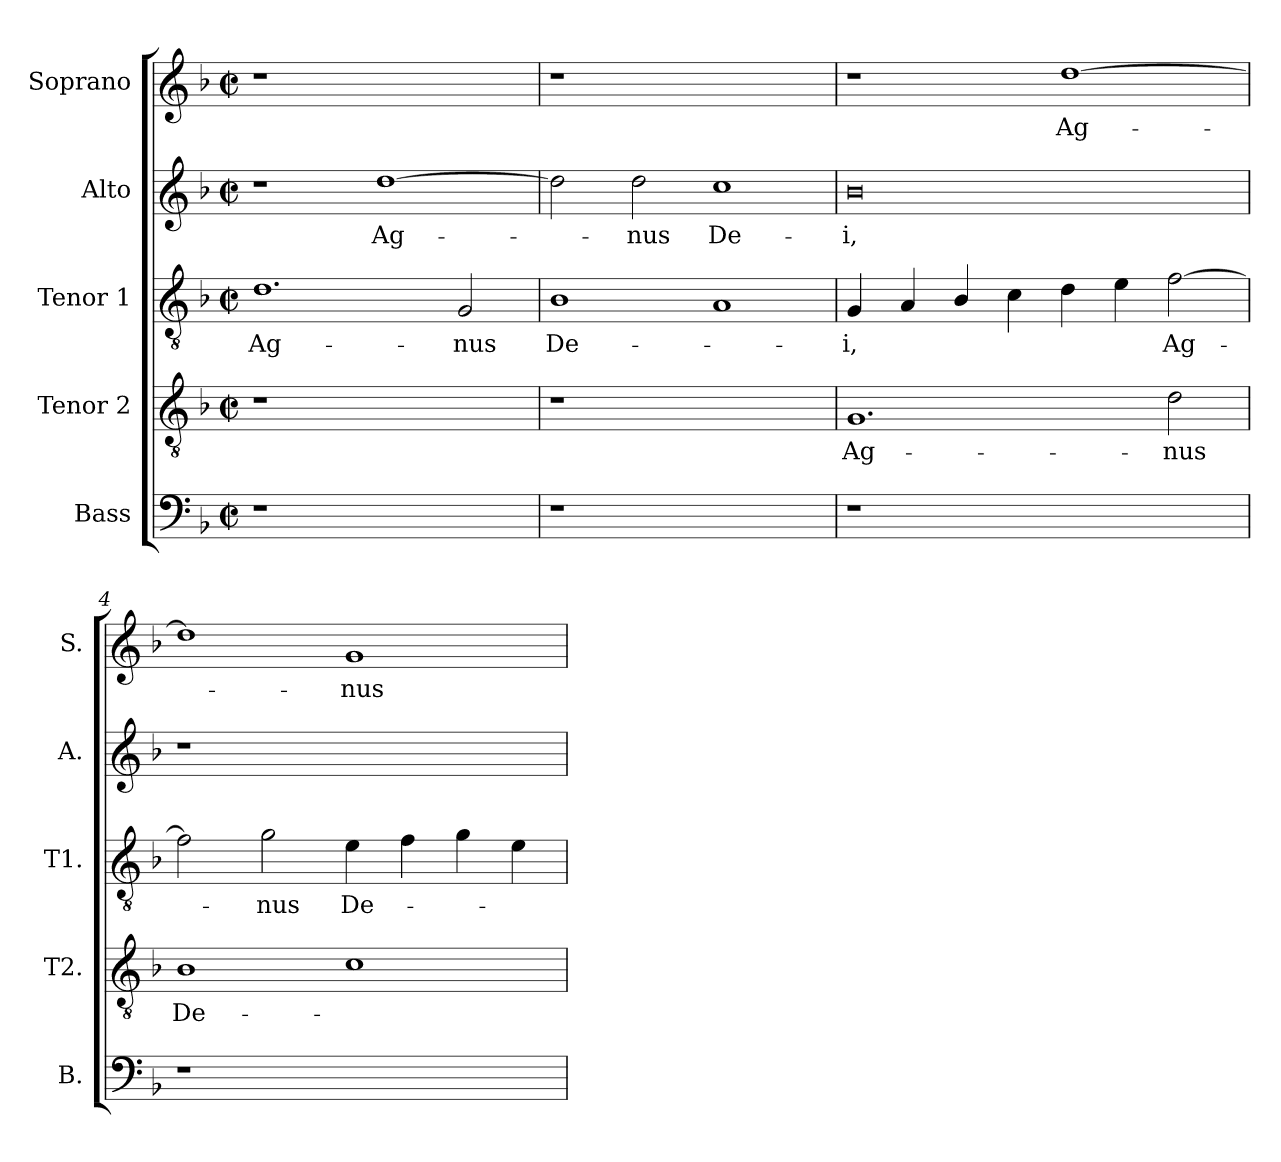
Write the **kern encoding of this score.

**kern	**kern	**text	**kern	**text	**kern	**text	**kern	**text
*part5	*part4	*part4	*part3	*part3	*part2	*part2	*part1	*part1
*staff5	*staff4	*staff4	*staff3	*staff3	*staff2	*staff2	*staff1	*staff1
*I"Bass	*I"Tenor 2	*	*I"Tenor 1	*	*I"Alto	*	*I"Soprano	*
*I'B.	*I'T2.	*	*I'T1.	*	*I'A.	*	*I'S.	*
!!LO:PB:g=z
*clefF4	*clefGv2	*	*clefGv2	*	*clefG2	*	*clefG2	*
*	*ITrd7c12	*	*ITrd7c12	*	*	*	*	*
*k[b-]	*k[b-]	*	*k[b-]	*	*k[b-]	*	*k[b-]	*
*F:	*F:	*	*F:	*	*F:	*	*F:	*
*M2/2	*M2/2	*	*M2/2	*	*M2/2	*	*M2/2	*
*met(c|)	*met(c|)	*	*met(c|)	*	*met(c|)	*	*met(c|)	*
=1	=1	=1	=1	=1	=1	=1	=1	=1
!LO:N:vis=1	!LO:N:vis=1	!	!	!	!	!	!	!
!	!	!	!	!LO:LY:b:color=#000000	!	!	!LO:N:vis=1	!
1r	1r	.	1.Di	Ag-	1r	.	1r	.
!	!	!	!	!	!	!LO:LY:b:color=#000000	!	!
1ryy	1ryy	.	.	.	[>1ddi	Ag-	1ryy	.
!	!	!	!	!LO:LY:b:color=#000000	!	!	!	!
.	.	.	2GGi/	-nus	.	.	.	.
=2	=2	=2	=2	=2	=2	=2	=2	=2
!LO:N:vis=1	!LO:N:vis=1	!	!	!	!	!	!	!
!	!	!	!	!LO:LY:b:color=#000000	!	!	!LO:N:vis=1	!
1r	1r	.	1BB-i	De-	2ddi\]	.	1r	.
!	!	!	!	!	!	!LO:LY:b:color=#000000	!	!
.	.	.	.	.	2ddi\	-nus	.	.
!	!	!	!	!	!	!LO:LY:b:color=#000000	!	!
1ryy	1ryy	.	1AAi	.	1cci	De-	1ryy	.
=3	=3	=3	=3	=3	=3	=3	=3	=3
!LO:N:vis=1	!	!	!	!	!	!	!	!
!	!	!LO:LY:b:color=#000000	!	!	!	!	!	!
!	!	!	!	!LO:LY:b:color=#000000	!	!	!	!
!	!	!	!	!	!	!LO:LY:b:color=#000000	!	!
1r	1.GGi	Ag-	4GGi/	-i,	0b-i	-i,	1r	.
.	.	.	4AAi/	.	.	.	.	.
.	.	.	4BB-i/	.	.	.	.	.
.	.	.	4Ci\	.	.	.	.	.
!	!	!	!	!	!	!	!	!LO:LY:b:color=#000000
1ryy	.	.	4Di\	.	.	.	[>1ddi	Ag-
.	.	.	4Ei\	.	.	.	.	.
!	!	!LO:LY:b:color=#000000	!	!	!	!	!	!
!	!	!	!	!LO:LY:b:color=#000000	!	!	!	!
.	2Di\	-nus	[>2Fi\	Ag-	.	.	.	.
=4	=4	=4	=4	=4	=4	=4	=4	=4
!LO:N:vis=1	!	!	!	!	!	!	!	!
!	!	!LO:LY:b:color=#000000	!	!	!LO:N:vis=1	!	!	!
1r	1BB-i	De-	2Fi\]	.	1r	.	1ddi]	.
!	!	!	!	!LO:LY:b:color=#000000	!	!	!	!
.	.	.	2Gi\	-nus	.	.	.	.
!	!	!	!	!LO:LY:b:color=#000000	!	!	!	!
!	!	!	!	!	!	!	!	!LO:LY:b:color=#000000
1ryy	1Ci	.	4Ei\	De-	1ryy	.	1gi	-nus
.	.	.	4Fi\	.	.	.	.	.
.	.	.	4Gi\	.	.	.	.	.
.	.	.	4Ei\	.	.	.	.	.
=	=	=	=	=	=	=	=	=
*-	*-	*-	*-	*-	*-	*-	*-	*-
